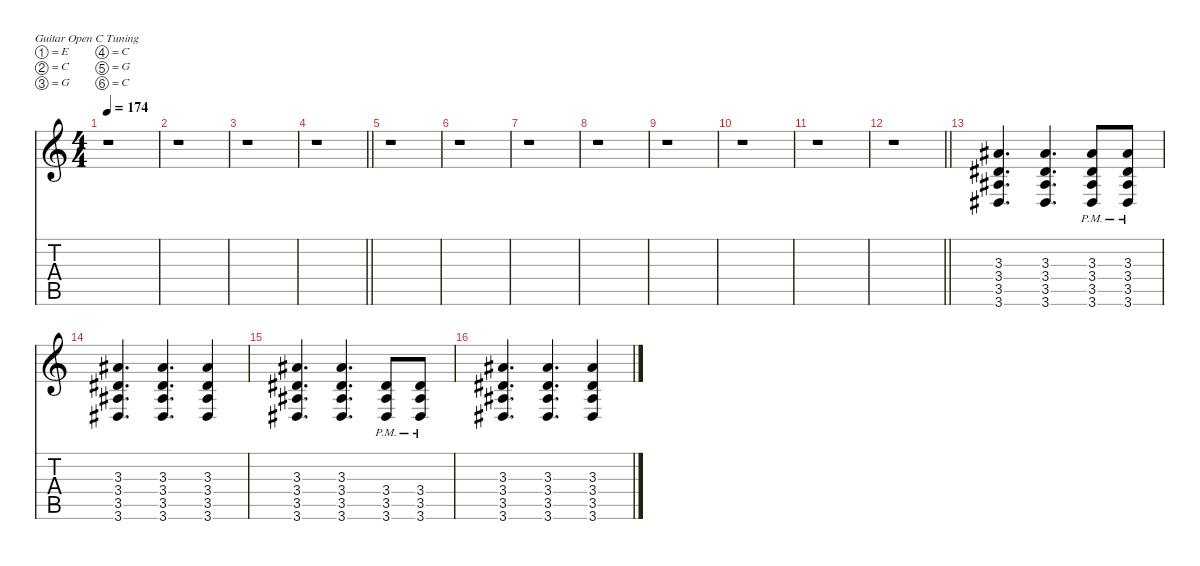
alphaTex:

\defaultSystemsLayout 4
\hideDynamics
\bracketExtendMode nobrackets
\singleTrackTrackNamePolicy hidden
\multiTrackTrackNamePolicy hidden
\firstSystemTrackNameMode fullname
\firstSystemTrackNameOrientation horizontal
\otherSystemsTrackNameOrientation horizontal
\track ("Guitar 2" "s.guit.") {instrument acousticguitarsteel}
\staff {score tabs}
\tuning (E4 C4 G3 C3 G2 C2)
\ts (4 4)
\tempo 174
\clef g2
\ks c
r.1{dy mp beam Down} |
r.1{beam Down} |
r.1{beam Down} |
\barLineRight lightlight
r.1{beam Down} |
r.1{beam Down} |
r.1{beam Down} |
r.1{beam Down} |
r.1{beam Down} |
r.1{beam Down} |
r.1{beam Down} |
r.1{beam Down} |
\barLineRight lightlight
r.1{beam Down} |
(3.3{acc #} 3.4{acc #} 3.5{acc #} 3.6{acc #}).4{d dy pp instrument distortionguitar beam Up} (3.3{acc #} 3.4{acc #} 3.5{acc #} 3.6{acc #}).4{d beam Up} (3.3{pm acc #} 3.4{pm acc #} 3.5{pm acc #} 3.6{pm acc #}).8{beam Up} (3.3{pm acc #} 3.4{pm acc #} 3.5{pm acc #} 3.6{pm acc #}).8{beam Up} |
(3.3{acc #} 3.4{acc #} 3.5{acc #} 3.6{acc #}).4{d beam Up} (3.3{acc #} 3.4{acc #} 3.5{acc #} 3.6{acc #}).4{d beam Up} (3.3{acc #} 3.4{acc #} 3.5{acc #} 3.6{acc #}).4{beam Up} |
(3.3{acc #} 3.4{acc #} 3.5{acc #} 3.6{acc #}).4{d beam Up} (3.3{acc #} 3.4{acc #} 3.5{acc #} 3.6{acc #}).4{d beam Up} (3.4{pm acc #} 3.5{pm acc #} 3.6{pm acc #}).8{beam Up} (3.4{pm acc #} 3.5{pm acc #} 3.6{pm acc #}).8{beam Up} |
(3.3{acc #} 3.4{acc #} 3.5{acc #} 3.6{acc #}).4{d beam Up} (3.3{acc #} 3.4{acc #} 3.5{acc #} 3.6{acc #}).4{d beam Up} (3.3{acc #} 3.4{acc #} 3.5{acc #} 3.6{acc #}).4{beam Up}
